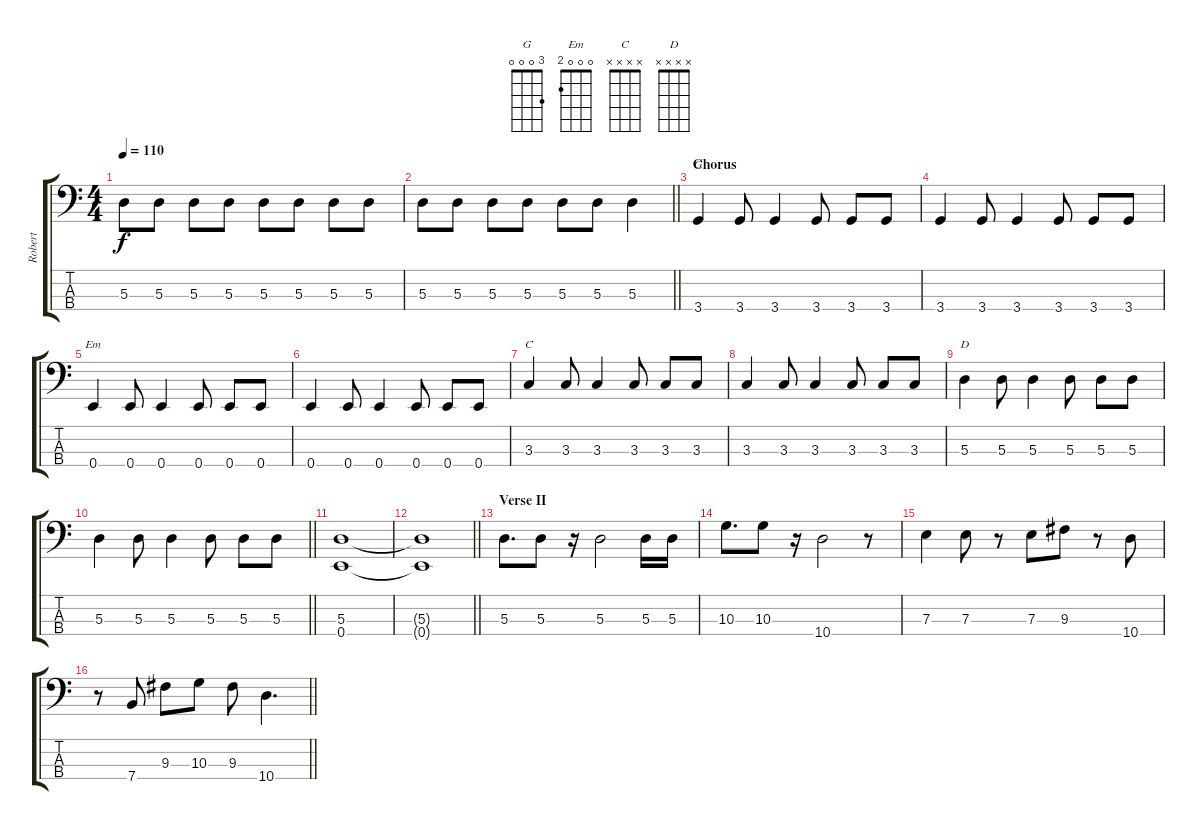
\track ("Robert" "Robert") {instrument electricbassfinger}
\staff {score tabs}
\tuning (G2 D2 A1 E1) {hide}
\chord ("G" 3 0 0 0)
\chord ("Em" 0 0 0 2)
\chord ("C" x x x x)
\chord ("D" x x x x)
\ts (4 4)
\tempo 110
\clef f4
\ks c
5.3.8{dy f} 5.3.8 5.3.8 5.3.8 5.3.8 5.3.8 5.3.8 5.3.8 |
\barLineRight lightlight
5.3.8 5.3.8 5.3.8 5.3.8 5.3.8 5.3.8 5.3.4 |
\section ("" "Chorus")
3.4.4{ch "G"} 3.4.8 3.4.4 3.4.8 3.4.8 3.4.8 |
3.4.4 3.4.8 3.4.4 3.4.8 3.4.8 3.4.8 |
0.4.4{ch "Em"} 0.4.8 0.4.4 0.4.8 0.4.8 0.4.8 |
0.4.4 0.4.8 0.4.4 0.4.8 0.4.8 0.4.8 |
3.3.4{ch "C"} 3.3.8 3.3.4 3.3.8 3.3.8 3.3.8 |
3.3.4 3.3.8 3.3.4 3.3.8 3.3.8 3.3.8 |
5.3.4{ch "D"} 5.3.8 5.3.4 5.3.8 5.3.8 5.3.8 |
\barLineRight lightlight
5.3.4 5.3.8 5.3.4 5.3.8 5.3.8 5.3.8 |
\section ("" "")
(5.3 0.4).1 |
\barLineRight lightlight
(5.3{t} 0.4{t}).1 |
\section ("" "Verse II")
5.3.8{d} 5.3.8 r.16 5.3.2 5.3.16 5.3.16 |
10.3.8{d} 10.3.8 r.16 10.4.2 r.8 |
7.3.4 7.3.8 r.8 7.3.8 9.3.8 r.8 10.4.8 |
\barLineRight lightlight
r.8 7.4.8 9.3.8 10.3.8 9.3.8 10.4.4{d}
